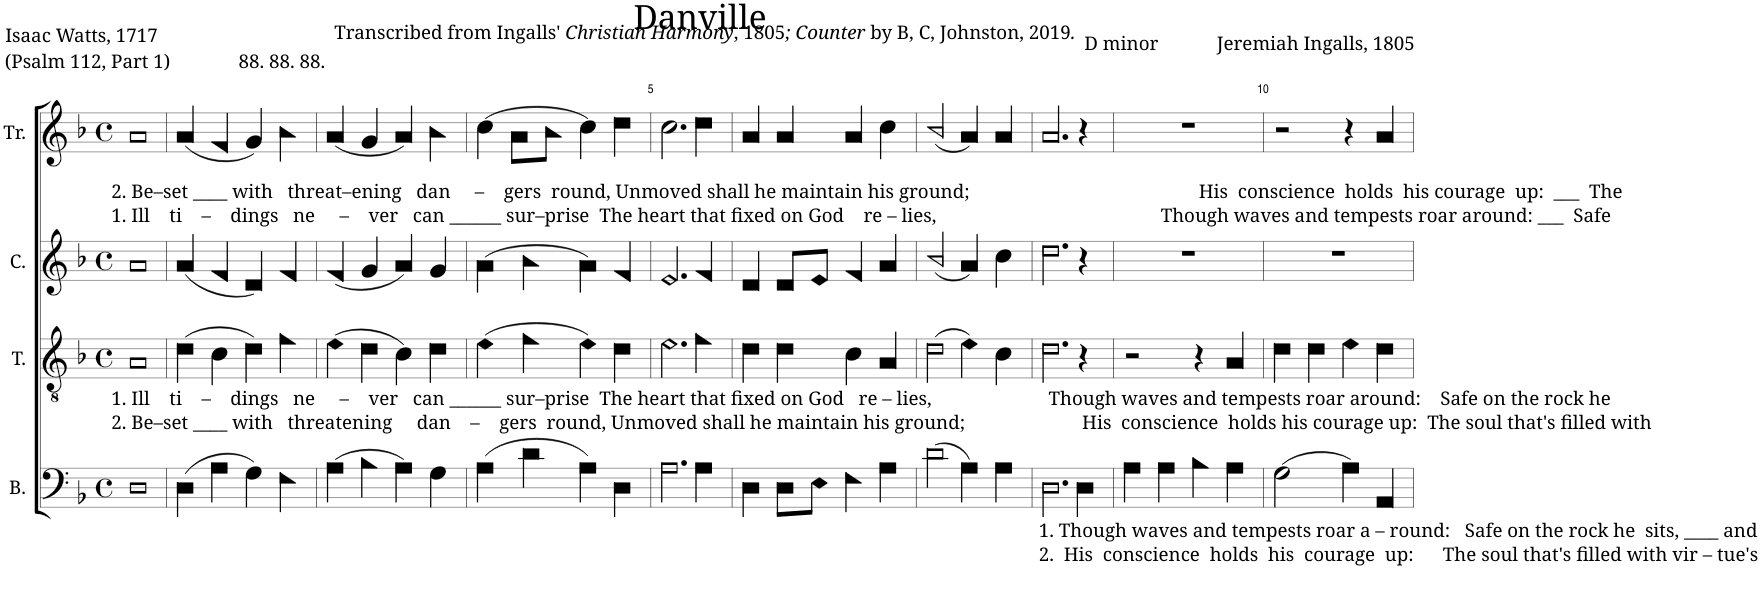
**kern	**kern	**kern	**kern
*part4	*part3	*part2	*part1
*staff4	*staff3	*staff2	*staff1
*I"B.	*I"T.	*I"C.	*I"Tr.
*I'B.	*I'T.	*I'C.	*I'Tr.
*clefF4	*clefGv2	*clefG2	*clefG2
*k[b-]	*k[b-]	*k[b-]	*k[b-]
*M4/4	*M4/4	*M4/4	*M4/4
*met(c)	*met(c)	*met(c)	*met(c)
=1	=1	=1	=1
!	!	!	!LO:TX:b:t=2. Be–set ____ with   threat–ening   dan     –    gers  round, Unmoved shall he maintain his ground;                                               His  conscience  holds  his courage  up&colon;  ___  The
!	!	!	!LO:TX:b:t=1. Ill    ti    –    dings   ne     –    ver   can ______ sur–prise  The heart that fixed on God    re – lies,                                              Though waves and tempests roar around&colon; ___  Safe
!	!LO:TX:b:t=1. Ill    ti    –    dings   ne     –    ver   can ______ sur–prise  The heart that fixed on God   re – lies,                        Though waves and tempests roar around&colon;    Safe on the rock he	!	!
!	!LO:TX:b:t=2. Be–set ____ with   threatening     dan    –    gers  round, Unmoved shall he maintain his ground;                        His  conscience  holds his courage up&colon;  The soul that's filled with	!	!
1D!	1A!	1a!	1a!
=2	=2	=2	=2
(4D!\	(4d!\	(4a!/	(4a!/
4A!\	4c!\	4f!/	4f!/
4G!\)	4d!\)	4d!/)	4g!/)
4F!\	4f!\	4f!/	4b-!\
=3	=3	=3	=3
(4A!\	(4e!\	(4f!/	(4a!/
4B-!\	4d!\	4g!/	4g!/
4A!\)	4c!\)	4a!/)	4a!/)
4G!\	4d!\	4g!/	4b-!\
=4	=4	=4	=4
(4A!\	(4e!\	(4a!\	(4cc!\
4d!\	4f!\	4b-!\	8a!\L
.	.	.	8b-!\J
4A!\)	4e!\)	4a!\)	4cc!\)
4D!\	4d!\	4f!/	4dd!\
=5	=5	=5	=5
2.A!\	2.e!\	2.e!/	2.cc!\
4A!\	4f!\	4f!/	4dd!\
=6	=6	=6	=6
4D!\	4d!\	4d!/	4a!/
8D!\L	4d!\	8d!/L	4a!/
8E!\J	.	8e!/J	.
4F!\	4c!\	4f!/	4a!/
4A!\	4A!/	4a!/	4cc!\
=7	=7	=7	=7
(2d!\	(2d!\	(2b-!/	(2b-!/
4A!\)	4e!\)	4a!/)	4a!/)
4A!\	4c!\	4cc!\	4a!/
=8	=8	=8	=8
2.D!\	2.d!\	2.dd!\	2.a!/
!LO:TX:b:t=1. Though waves and tempests roar a – round&colon;   Safe on the rock he  sits, ____ and	!	!	!
!LO:TX:b:t=2.  His  conscience  holds  his  courage  up&colon;      The soul that's filled with vir – tue's	!	!	!
4D!\	4r	4r	4r
=9	=9	=9	=9
4A!\	2r	1r	1r
4A!\	.	.	.
4B-!\	4r	.	.
4A!\	4A!/	.	.
=10	=10	=10	=10
(2G!\	4d!\	1r	2r
.	4d!\	.	.
4A!\)	4e!\	.	4r
4AA!/	4d!\	.	4a!/
=	=	=	=
*-	*-	*-	*-
